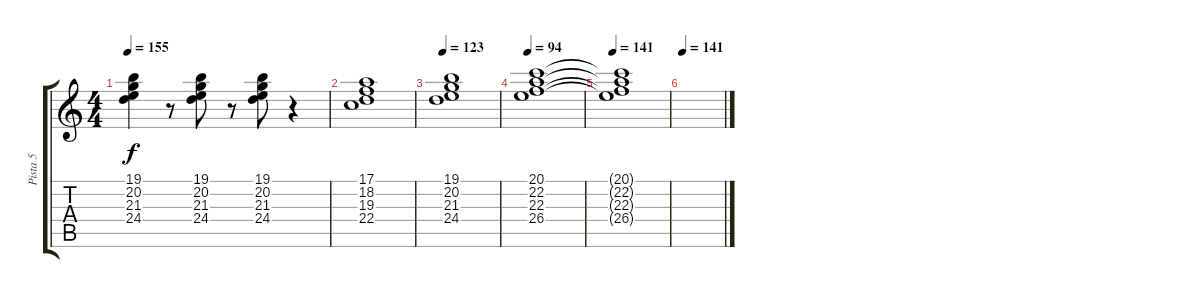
\track ("Pista 5" "Pista 5") {instrument musicbox}
\staff {score tabs}
\tuning (E4 B3 G3 D3 A2 E2) {hide}
\ts (4 4)
\tempo 155
\clef g2
\ks c
(19.1 20.2 21.3 24.4).4{dy f} r.8 (19.1 20.2 21.3 24.4).8 r.8 (19.1 20.2 21.3 24.4).8 r.4 |
(17.1 18.2 19.3 22.4).1 |
\tempo 123
(19.1 20.2 21.3 24.4).1 |
\tempo 94
(20.1 22.2 22.3 26.4).1 |
\tempo 141
(20.1{t} 22.2{t} 22.3{t} 26.4{t}).1 |
\tempo 141
